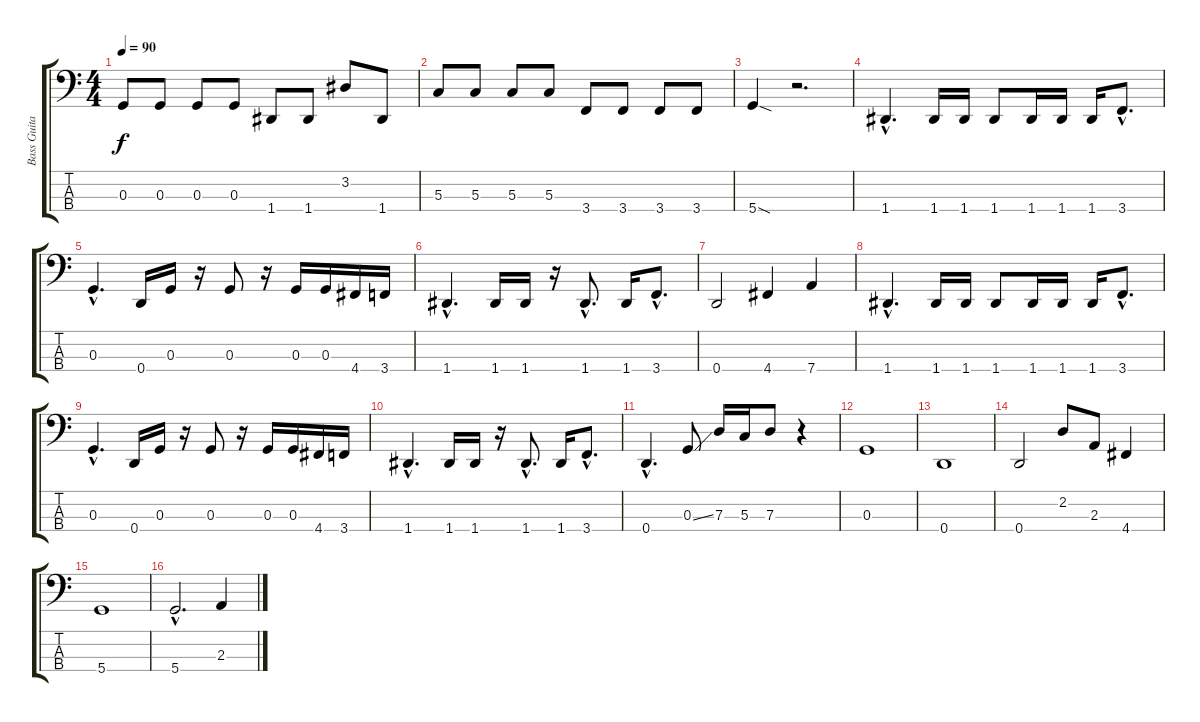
\track ("Bass Guitar" "Bass Guita") {instrument electricbasspick}
\staff {score tabs}
\tuning (F2 C2 G1 D1) {hide}
\ts (4 4)
\tempo 90
\clef f4
\ks c
0.3.8{dy f} 0.3.8 0.3.8 0.3.8 1.4.8 1.4.8 3.2.8 1.4.8 |
5.3.8 5.3.8 5.3.8 5.3.8 3.4.8 3.4.8 3.4.8 3.4.8 |
5.4{sod}.4 r.2{d} |
1.4{hac}.4{d} 1.4.16 1.4.16 1.4.8 1.4.16 1.4.16 1.4.16 3.4{hac}.8{d} |
0.3{hac}.4{d} 0.4.16 0.3.16 r.16 0.3.8 r.16 0.3.16 0.3.16 4.4.16 3.4.16 |
1.4{hac}.4{d} 1.4.16 1.4.16 r.16 1.4{hac}.8{d} 1.4.16 3.4{hac}.8{d} |
0.4.2 4.4.4 7.4.4 |
1.4{hac}.4{d} 1.4.16 1.4.16 1.4.8 1.4.16 1.4.16 1.4.16 3.4{hac}.8{d} |
0.3{hac}.4{d} 0.4.16 0.3.16 r.16 0.3.8 r.16 0.3.16 0.3.16 4.4.16 3.4.16 |
1.4{hac}.4{d} 1.4.16 1.4.16 r.16 1.4{hac}.8{d} 1.4.16 3.4{hac}.8{d} |
0.4{hac}.4{d} 0.3{ss}.8 7.3.16 5.3.16 7.3.8 r.4 |
0.3.1 |
0.4.1 |
0.4.2 2.2.8 2.3.8 4.4.4 |
5.4.1 |
5.4{hac}.2{d} 2.3.4
